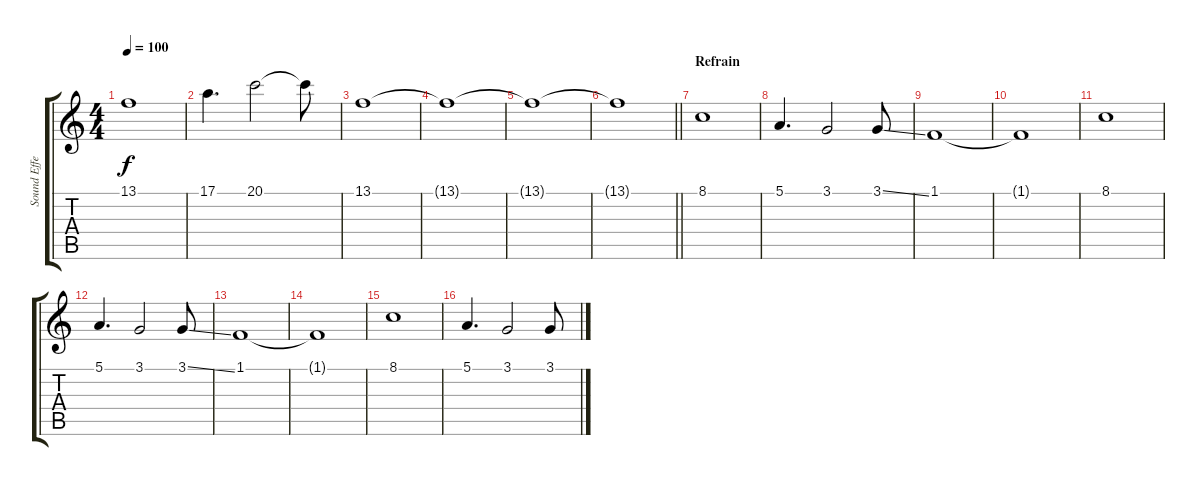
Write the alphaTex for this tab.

\track ("Sound Effect" "Sound Effe") {instrument lead1square}
\staff {score tabs}
\tuning (E4 B3 G3 D3 A2 E2) {hide}
\ts (4 4)
\tempo 100
\clef g2
\ks c
13.1.1{dy f} |
17.1.4{d} 20.1.2 20.1{t}.8 |
13.1.1 |
13.1{t}.1 |
13.1{t}.1 |
\barLineRight lightlight
13.1{t}.1 |
\section ("" "Refrain")
8.1.1 |
5.1.4{d} 3.1.2 3.1{ss}.8 |
1.1.1 |
1.1{t}.1 |
8.1.1 |
5.1.4{d} 3.1.2 3.1{ss}.8 |
1.1.1 |
1.1{t}.1 |
8.1.1 |
5.1.4{d} 3.1.2 3.1{ss}.8
